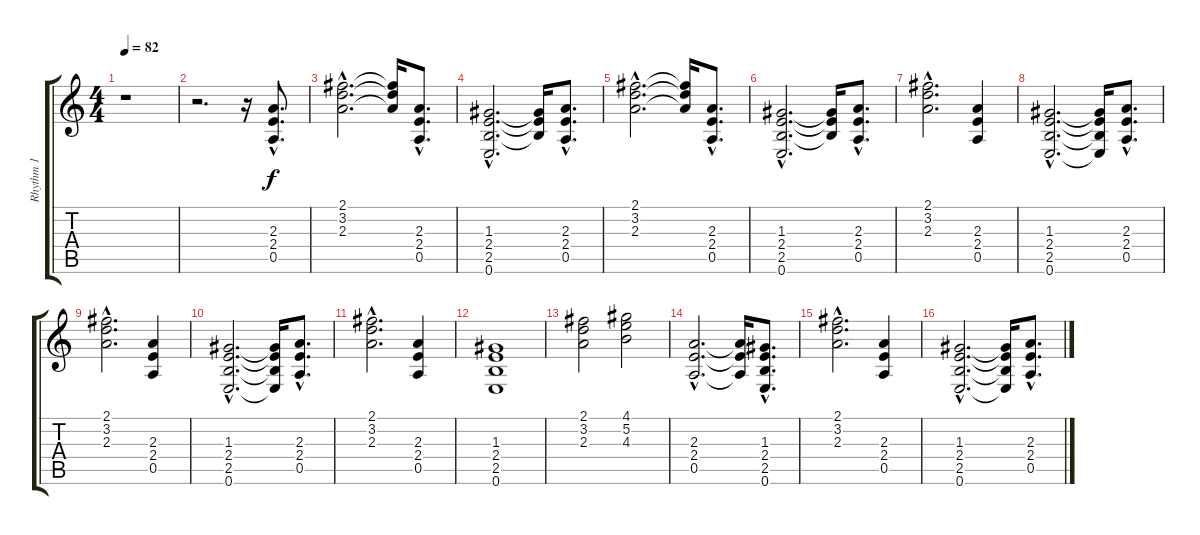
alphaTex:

\track ("Rhythm 1" "Rhythm 1") {instrument distortionguitar}
\staff {score tabs}
\tuning (E4 B3 G3 D3 A2 E2) {hide}
\ts (4 4)
\tempo 82
\clef g2
\ks c
r.1{dy f instrument distortionguitar} |
r.2{d} r.16 (2.3{hac} 2.4{hac} 0.5{hac}).8{d} |
(2.1{hac} 3.2{hac} 2.3{hac}).2{d} (2.1{t} 3.2{t} 2.3{t}).16 (2.3{hac} 2.4{hac} 0.5{hac}).8{d} |
(1.3{hac} 2.4{hac} 2.5{hac} 0.6{hac}).2{d} (1.3{t} 2.4{t} 2.5{t}).16 (2.3{hac} 2.4{hac} 0.5{hac}).8{d} |
(2.1{hac} 3.2{hac} 2.3{hac}).2{d} (2.1{t} 3.2{t} 2.3{t}).16 (2.3{hac} 2.4{hac} 0.5{hac}).8{d} |
(1.3{hac} 2.4{hac} 2.5{hac} 0.6{hac}).2{d} (1.3{t} 2.4{t} 2.5{t}).16 (2.3{hac} 2.4{hac} 0.5{hac}).8{d} |
(2.1{hac} 3.2{hac} 2.3{hac}).2{d} (2.3 2.4 0.5).4 |
(1.3{hac} 2.4{hac} 2.5{hac} 0.6{hac}).2{d} (1.3{t} 2.4{t} 2.5{t} 0.6{t}).16 (2.3{hac} 2.4{hac} 0.5{hac}).8{d} |
(2.1{hac} 3.2{hac} 2.3{hac}).2{d} (2.3 2.4 0.5).4 |
(1.3{hac} 2.4{hac} 2.5{hac} 0.6{hac}).2{d} (1.3{t} 2.4{t} 2.5{t} 0.6{t}).16 (2.3{hac} 2.4{hac} 0.5{hac}).8{d} |
(2.1{hac} 3.2{hac} 2.3{hac}).2{d} (2.3 2.4 0.5).4 |
(1.3 2.4 2.5 0.6).1 |
(2.1 3.2 2.3).2 (4.1 5.2 4.3).2 |
(2.3{hac} 2.4{hac} 0.5{hac}).2{d} (2.3{t} 2.4{t} 0.5{t}).16 (1.3{hac} 2.4{hac} 2.5{hac} 0.6{hac}).8{d} |
(2.1{hac} 3.2{hac} 2.3{hac}).2{d} (2.3 2.4 0.5).4 |
(1.3{hac} 2.4{hac} 2.5{hac} 0.6{hac}).2{d} (1.3{t} 2.4{t} 2.5{t} 0.6{t}).16 (2.3{hac} 2.4{hac} 0.5{hac}).8{d}
